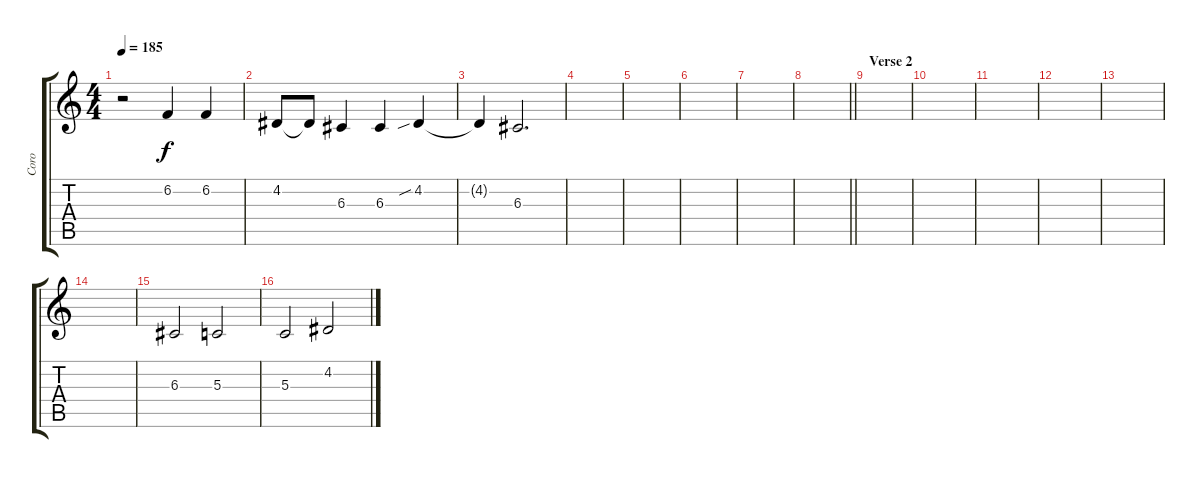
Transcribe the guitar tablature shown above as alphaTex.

\track ("Coro" "Coro") {instrument altosax}
\staff {score tabs}
\tuning (E4 B3 G3 D3 A2 E2) {hide}
\ts (4 4)
\tempo 185
\clef g2
\ks c
r.2{dy f} 6.2.4 6.2.4 |
4.2.8 4.2{t}.8 6.3.4 6.3.4 4.2{sib}.4 |
4.2{t}.4 6.3.2{d} |
|
|
|
|
\barLineRight lightlight
|
\section ("" "Verse 2")
|
|
|
|
|
|
6.3.2 5.3.2 |
5.3.2 4.2.2
